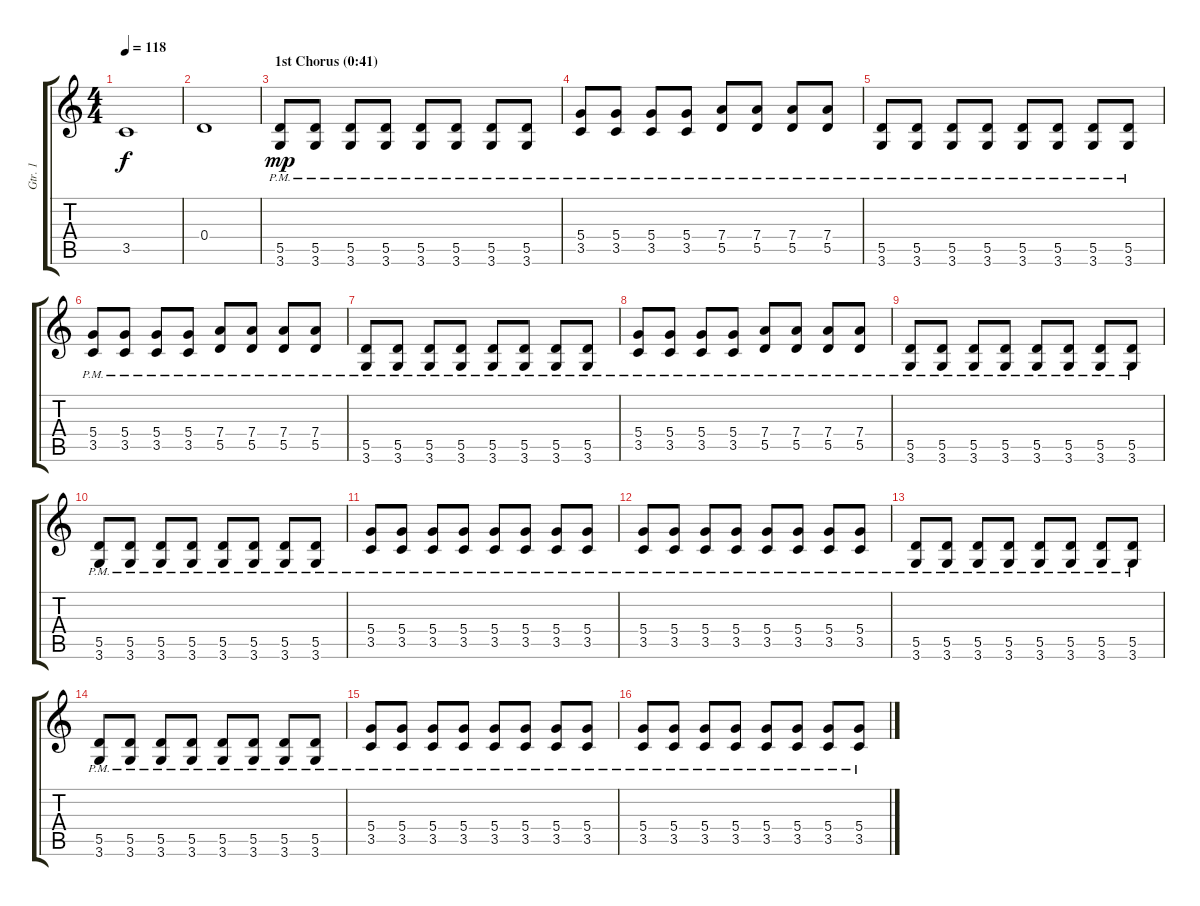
\track ("Gtr. 1" "Gtr. 1") {instrument electricguitarclean}
\staff {score tabs}
\tuning (E4 B3 G3 D3 A2 E2) {hide}
\ts (4 4)
\tempo 118
\clef g2
\ks c
3.5.1{dy f} |
0.4.1 |
\section ("" "1st Chorus (0:41)")
(5.5{pm} 3.6{pm}).8{dy mp} (5.5{pm} 3.6{pm}).8 (5.5{pm} 3.6{pm}).8 (5.5{pm} 3.6{pm}).8 (5.5{pm} 3.6{pm}).8 (5.5{pm} 3.6{pm}).8 (5.5{pm} 3.6{pm}).8 (5.5{pm} 3.6{pm}).8 |
(5.4{pm} 3.5{pm}).8 (5.4{pm} 3.5{pm}).8 (5.4{pm} 3.5{pm}).8 (5.4{pm} 3.5{pm}).8 (7.4{pm} 5.5{pm}).8 (7.4{pm} 5.5{pm}).8 (7.4{pm} 5.5{pm}).8 (7.4{pm} 5.5{pm}).8 |
(5.5{pm} 3.6{pm}).8 (5.5{pm} 3.6{pm}).8 (5.5{pm} 3.6{pm}).8 (5.5{pm} 3.6{pm}).8 (5.5{pm} 3.6{pm}).8 (5.5{pm} 3.6{pm}).8 (5.5{pm} 3.6{pm}).8 (5.5{pm} 3.6{pm}).8 |
(5.4{pm} 3.5{pm}).8 (5.4{pm} 3.5{pm}).8 (5.4{pm} 3.5{pm}).8 (5.4{pm} 3.5{pm}).8 (7.4{pm} 5.5{pm}).8 (7.4{pm} 5.5{pm}).8 (7.4{pm} 5.5{pm}).8 (7.4{pm} 5.5{pm}).8 |
(5.5{pm} 3.6{pm}).8 (5.5{pm} 3.6{pm}).8 (5.5{pm} 3.6{pm}).8 (5.5{pm} 3.6{pm}).8 (5.5{pm} 3.6{pm}).8 (5.5{pm} 3.6{pm}).8 (5.5{pm} 3.6{pm}).8 (5.5{pm} 3.6{pm}).8 |
(5.4{pm} 3.5{pm}).8 (5.4{pm} 3.5{pm}).8 (5.4{pm} 3.5{pm}).8 (5.4{pm} 3.5{pm}).8 (7.4{pm} 5.5{pm}).8 (7.4{pm} 5.5{pm}).8 (7.4{pm} 5.5{pm}).8 (7.4{pm} 5.5{pm}).8 |
(5.5{pm} 3.6{pm}).8 (5.5{pm} 3.6{pm}).8 (5.5{pm} 3.6{pm}).8 (5.5{pm} 3.6{pm}).8 (5.5{pm} 3.6{pm}).8 (5.5{pm} 3.6{pm}).8 (5.5{pm} 3.6{pm}).8 (5.5{pm} 3.6{pm}).8 |
(5.5{pm} 3.6{pm}).8 (5.5{pm} 3.6{pm}).8 (5.5{pm} 3.6{pm}).8 (5.5{pm} 3.6{pm}).8 (5.5{pm} 3.6{pm}).8 (5.5{pm} 3.6{pm}).8 (5.5{pm} 3.6{pm}).8 (5.5{pm} 3.6{pm}).8 |
(5.4{pm} 3.5{pm}).8 (5.4{pm} 3.5{pm}).8 (5.4{pm} 3.5{pm}).8 (5.4{pm} 3.5{pm}).8 (5.4{pm} 3.5{pm}).8 (5.4{pm} 3.5{pm}).8 (5.4{pm} 3.5{pm}).8 (5.4{pm} 3.5{pm}).8 |
(5.4{pm} 3.5{pm}).8 (5.4{pm} 3.5{pm}).8 (5.4{pm} 3.5{pm}).8 (5.4{pm} 3.5{pm}).8 (5.4{pm} 3.5{pm}).8 (5.4{pm} 3.5{pm}).8 (5.4{pm} 3.5{pm}).8 (5.4{pm} 3.5{pm}).8 |
(5.5{pm} 3.6{pm}).8 (5.5{pm} 3.6{pm}).8 (5.5{pm} 3.6{pm}).8 (5.5{pm} 3.6{pm}).8 (5.5{pm} 3.6{pm}).8 (5.5{pm} 3.6{pm}).8 (5.5{pm} 3.6{pm}).8 (5.5{pm} 3.6{pm}).8 |
(5.5{pm} 3.6{pm}).8 (5.5{pm} 3.6{pm}).8 (5.5{pm} 3.6{pm}).8 (5.5{pm} 3.6{pm}).8 (5.5{pm} 3.6{pm}).8 (5.5{pm} 3.6{pm}).8 (5.5{pm} 3.6{pm}).8 (5.5{pm} 3.6{pm}).8 |
(5.4{pm} 3.5{pm}).8 (5.4{pm} 3.5{pm}).8 (5.4{pm} 3.5{pm}).8 (5.4{pm} 3.5{pm}).8 (5.4{pm} 3.5{pm}).8 (5.4{pm} 3.5{pm}).8 (5.4{pm} 3.5{pm}).8 (5.4{pm} 3.5{pm}).8 |
(5.4{pm} 3.5{pm}).8 (5.4{pm} 3.5{pm}).8 (5.4{pm} 3.5{pm}).8 (5.4{pm} 3.5{pm}).8 (5.4{pm} 3.5{pm}).8 (5.4{pm} 3.5{pm}).8 (5.4{pm} 3.5{pm}).8 (5.4{pm} 3.5{pm}).8
